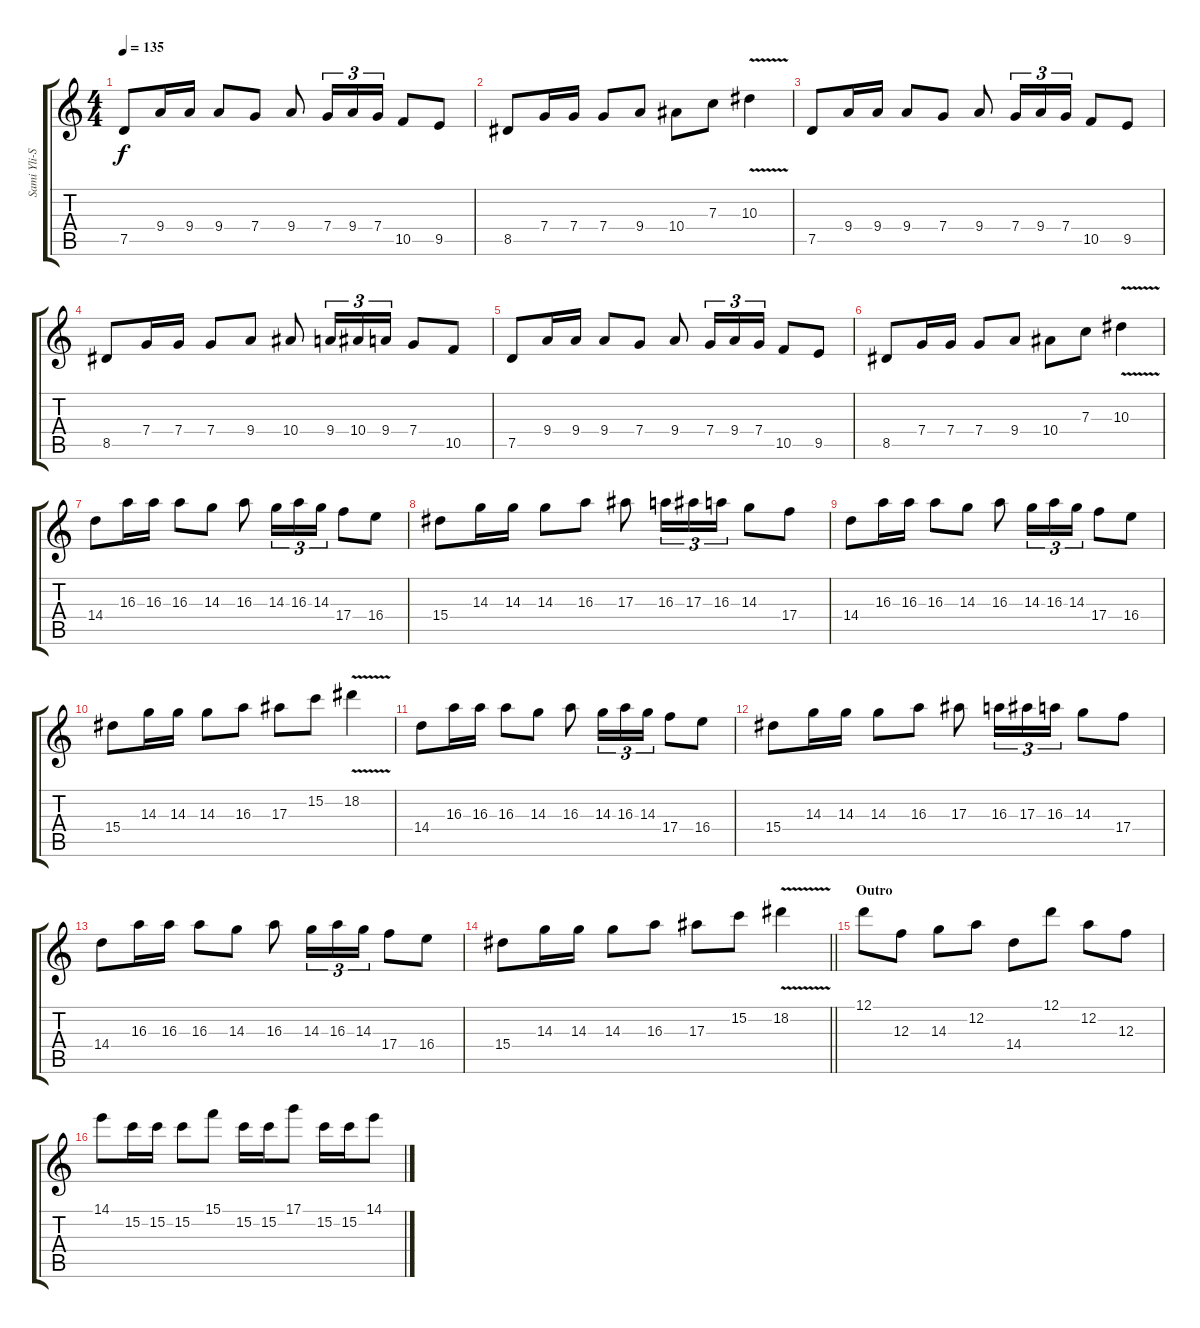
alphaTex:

\track ("Sami Yli-Sirniö" "Sami Yli-S") {instrument distortionguitar}
\staff {score tabs}
\tuning (D4 A3 F3 C3 G2 D2) {hide}
\ts (4 4)
\tempo 135
\clef g2
\ks c
7.5.8{dy f} 9.4.16 9.4.16 9.4.8 7.4.8 9.4.8 7.4.16{tu (3 2)} 9.4.16{tu (3 2)} 7.4.16{tu (3 2)} 10.5.8 9.5.8 |
8.5.8 7.4.16 7.4.16 7.4.8 9.4.8 10.4.8 7.3.8 10.3{v}.4 |
7.5.8 9.4.16 9.4.16 9.4.8 7.4.8 9.4.8 7.4.16{tu (3 2)} 9.4.16{tu (3 2)} 7.4.16{tu (3 2)} 10.5.8 9.5.8 |
8.5.8 7.4.16 7.4.16 7.4.8 9.4.8 10.4.8 9.4.16{tu (3 2)} 10.4.16{tu (3 2)} 9.4.16{tu (3 2)} 7.4.8 10.5.8 |
7.5.8 9.4.16 9.4.16 9.4.8 7.4.8 9.4.8 7.4.16{tu (3 2)} 9.4.16{tu (3 2)} 7.4.16{tu (3 2)} 10.5.8 9.5.8 |
8.5.8 7.4.16 7.4.16 7.4.8 9.4.8 10.4.8 7.3.8 10.3{v}.4 |
14.4.8 16.3.16 16.3.16 16.3.8 14.3.8 16.3.8 14.3.16{tu (3 2)} 16.3.16{tu (3 2)} 14.3.16{tu (3 2)} 17.4.8 16.4.8 |
15.4.8 14.3.16 14.3.16 14.3.8 16.3.8 17.3.8 16.3.16{tu (3 2)} 17.3.16{tu (3 2)} 16.3.16{tu (3 2)} 14.3.8 17.4.8 |
14.4.8 16.3.16 16.3.16 16.3.8 14.3.8 16.3.8 14.3.16{tu (3 2)} 16.3.16{tu (3 2)} 14.3.16{tu (3 2)} 17.4.8 16.4.8 |
15.4.8 14.3.16 14.3.16 14.3.8 16.3.8 17.3.8 15.2.8 18.2{v}.4 |
14.4.8 16.3.16 16.3.16 16.3.8 14.3.8 16.3.8 14.3.16{tu (3 2)} 16.3.16{tu (3 2)} 14.3.16{tu (3 2)} 17.4.8 16.4.8 |
15.4.8 14.3.16 14.3.16 14.3.8 16.3.8 17.3.8 16.3.16{tu (3 2)} 17.3.16{tu (3 2)} 16.3.16{tu (3 2)} 14.3.8 17.4.8 |
14.4.8 16.3.16 16.3.16 16.3.8 14.3.8 16.3.8 14.3.16{tu (3 2)} 16.3.16{tu (3 2)} 14.3.16{tu (3 2)} 17.4.8 16.4.8 |
\barLineRight lightlight
15.4.8 14.3.16 14.3.16 14.3.8 16.3.8 17.3.8 15.2.8 18.2{v}.4 |
\section ("" "Outro")
12.1.8{balance 8} 12.3.8 14.3.8 12.2.8 14.4.8 12.1.8 12.2.8 12.3.8 |
14.1.8 15.2.16 15.2.16 15.2.8 15.1.8 15.2.16 15.2.16 17.1.8 15.2.16 15.2.16 14.1.8
